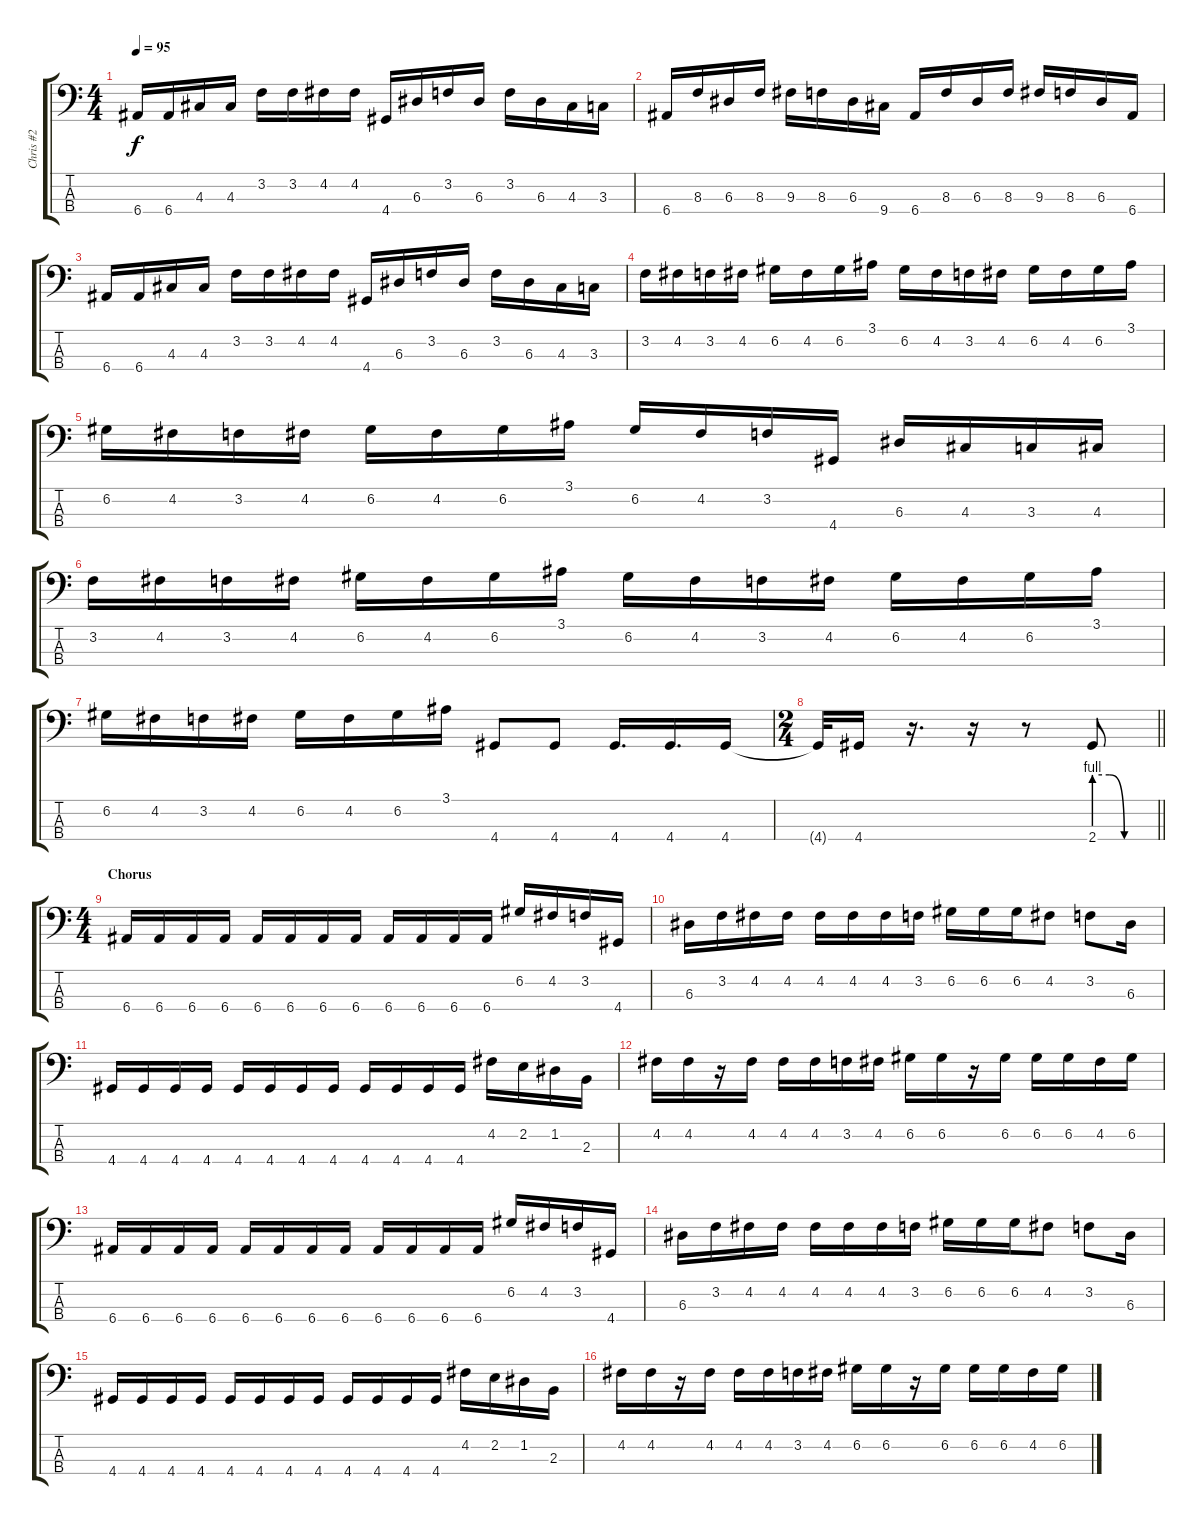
\track ("Chris #2" "Chris #2") {instrument electricbassfinger}
\staff {score tabs}
\tuning (G2 D2 A1 E1) {hide}
\ts (4 4)
\tempo 95
\clef f4
\ks c
6.4.16{dy f} 6.4.16 4.3.16 4.3.16 3.2.16 3.2.16 4.2.16 4.2.16 4.4.16 6.3.16 3.2.16 6.3.16 3.2.16 6.3.16 4.3.16 3.3.16 |
6.4.16 8.3.16 6.3.16 8.3.16 9.3.16 8.3.16 6.3.16 9.4.16 6.4.16 8.3.16 6.3.16 8.3.16 9.3.16 8.3.16 6.3.16 6.4.16 |
6.4.16 6.4.16 4.3.16 4.3.16 3.2.16 3.2.16 4.2.16 4.2.16 4.4.16 6.3.16 3.2.16 6.3.16 3.2.16 6.3.16 4.3.16 3.3.16 |
3.2.16 4.2.16 3.2.16 4.2.16 6.2.16 4.2.16 6.2.16 3.1.16 6.2.16 4.2.16 3.2.16 4.2.16 6.2.16 4.2.16 6.2.16 3.1.16 |
6.2.16 4.2.16 3.2.16 4.2.16 6.2.16 4.2.16 6.2.16 3.1.16 6.2.16 4.2.16 3.2.16 4.4.16 6.3.16 4.3.16 3.3.16 4.3.16 |
3.2.16 4.2.16 3.2.16 4.2.16 6.2.16 4.2.16 6.2.16 3.1.16 6.2.16 4.2.16 3.2.16 4.2.16 6.2.16 4.2.16 6.2.16 3.1.16 |
6.2.16 4.2.16 3.2.16 4.2.16 6.2.16 4.2.16 6.2.16 3.1.16 4.4.8 4.4.8 4.4.16{d} 4.4.16{d} 4.4.16 |
\ts (2 4)
\barLineRight lightlight
4.4{t}.32 4.4.16 r.16{d} r.16 r.8 2.4{be (custom 0 4 15 4 30 0 60 0)}.8 |
\ts (4 4)
\section ("" "Chorus")
6.4.16 6.4.16 6.4.16 6.4.16 6.4.16 6.4.16 6.4.16 6.4.16 6.4.16 6.4.16 6.4.16 6.4.16 6.2.16 4.2.16 3.2.16 4.4.16 |
6.3.16 3.2.16 4.2.16 4.2.16 4.2.16 4.2.16 4.2.16 3.2.16 6.2.16 6.2.16 6.2.16 4.2.8 3.2.8 6.3.16 |
4.4.16 4.4.16 4.4.16 4.4.16 4.4.16 4.4.16 4.4.16 4.4.16 4.4.16 4.4.16 4.4.16 4.4.16 4.2.16 2.2.16 1.2.16 2.3.16 |
4.2.16 4.2.16 r.16 4.2.16 4.2.16 4.2.16 3.2.16 4.2.16 6.2.16 6.2.16 r.16 6.2.16 6.2.16 6.2.16 4.2.16 6.2.16 |
6.4.16 6.4.16 6.4.16 6.4.16 6.4.16 6.4.16 6.4.16 6.4.16 6.4.16 6.4.16 6.4.16 6.4.16 6.2.16 4.2.16 3.2.16 4.4.16 |
6.3.16 3.2.16 4.2.16 4.2.16 4.2.16 4.2.16 4.2.16 3.2.16 6.2.16 6.2.16 6.2.16 4.2.8 3.2.8 6.3.16 |
4.4.16 4.4.16 4.4.16 4.4.16 4.4.16 4.4.16 4.4.16 4.4.16 4.4.16 4.4.16 4.4.16 4.4.16 4.2.16 2.2.16 1.2.16 2.3.16 |
4.2.16 4.2.16 r.16 4.2.16 4.2.16 4.2.16 3.2.16 4.2.16 6.2.16 6.2.16 r.16 6.2.16 6.2.16 6.2.16 4.2.16 6.2.16
